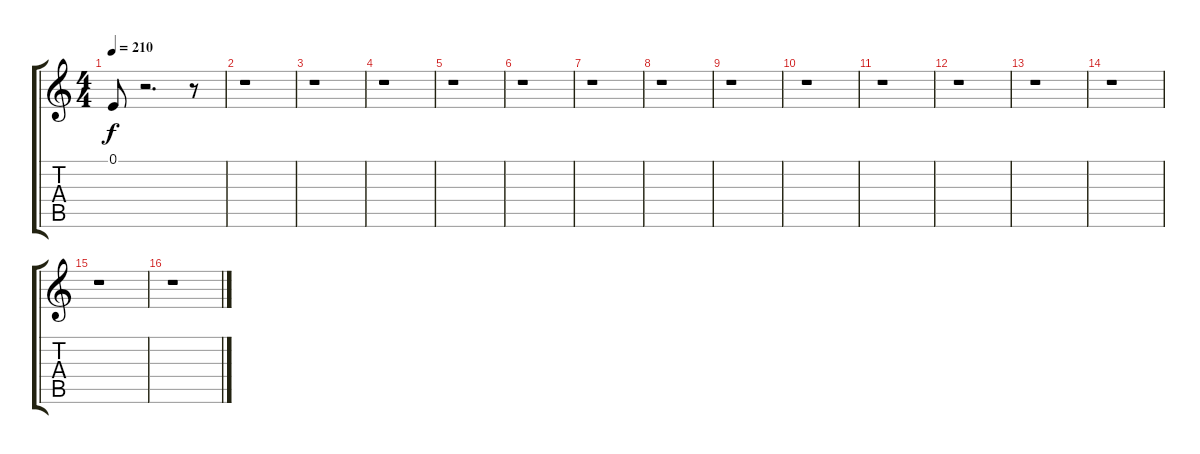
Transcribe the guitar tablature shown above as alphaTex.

\track "" {instrument trombone}
\staff {score tabs}
\tuning (E4 B3 G3 D3 A2 E2) {hide}
\ts (4 4)
\tempo 210
\clef g2
\ks c
0.1{t}.8{dy f} r.2{d} r.8 |
r.1 |
r.1 |
r.1 |
r.1 |
r.1 |
r.1 |
r.1 |
r.1 |
r.1 |
r.1 |
r.1 |
r.1 |
r.1 |
r.1 |
r.1
